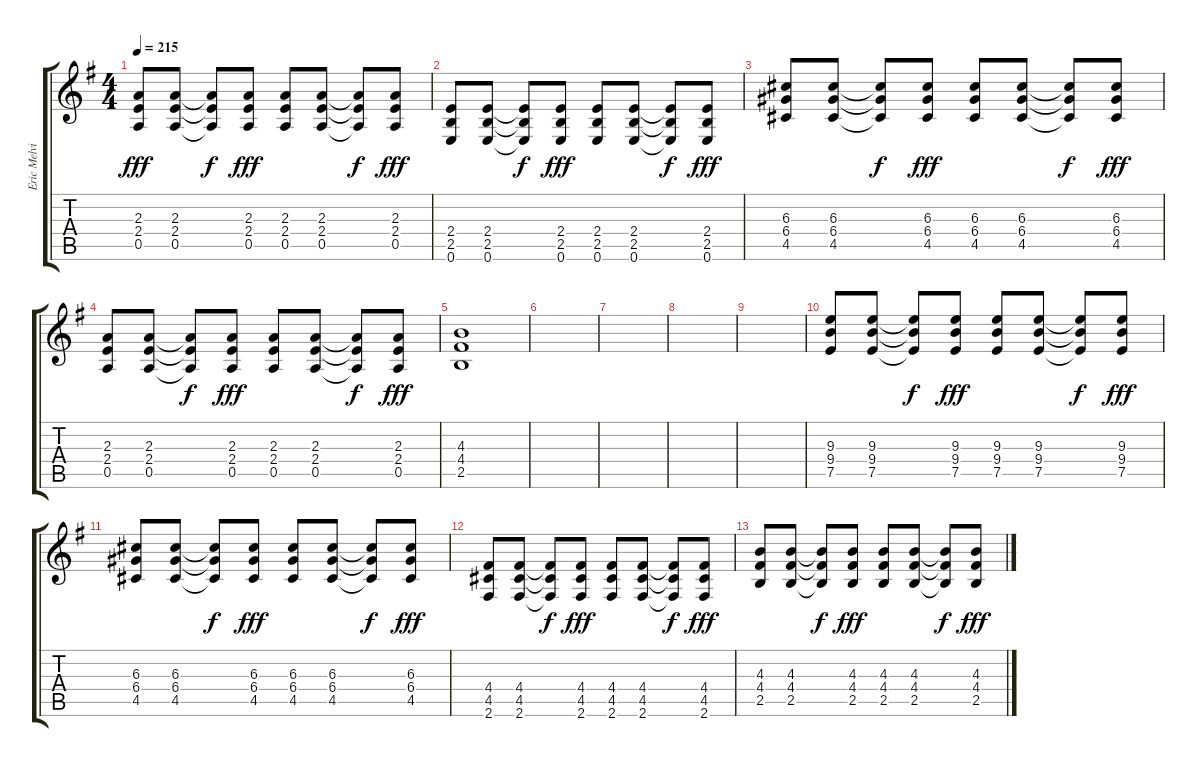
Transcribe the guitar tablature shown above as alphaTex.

\track ("Eric Melvin" "Eric Melvi") {instrument overdrivenguitar}
\staff {score tabs}
\tuning (E4 B3 G3 D3 A2 E2) {hide}
\ts (4 4)
\tempo 215
\clef g2
\ks eminor
(2.3 2.4 0.5).8{dy fff} (2.3 2.4 0.5).8 (2.3{t} 2.4{t} 0.5{t}).8{dy f} (2.3 2.4 0.5).8{dy fff} (2.3 2.4 0.5).8 (2.3 2.4 0.5).8 (2.3{t} 2.4{t} 0.5{t}).8{dy f} (2.3 2.4 0.5).8{dy fff} |
(2.4 2.5 0.6).8 (2.4 2.5 0.6).8 (2.4{t} 2.5{t} 0.6{t}).8{dy f} (2.4 2.5 0.6).8{dy fff} (2.4 2.5 0.6).8 (2.4 2.5 0.6).8 (2.4{t} 2.5{t} 0.6{t}).8{dy f} (2.4 2.5 0.6).8{dy fff} |
(6.3 6.4 4.5).8 (6.3 6.4 4.5).8 (6.3{t} 6.4{t} 4.5{t}).8{dy f} (6.3 6.4 4.5).8{dy fff} (6.3 6.4 4.5).8 (6.3 6.4 4.5).8 (6.3{t} 6.4{t} 4.5{t}).8{dy f} (6.3 6.4 4.5).8{dy fff} |
(2.3 2.4 0.5).8 (2.3 2.4 0.5).8 (2.3{t} 2.4{t} 0.5{t}).8{dy f} (2.3 2.4 0.5).8{dy fff} (2.3 2.4 0.5).8 (2.3 2.4 0.5).8 (2.3{t} 2.4{t} 0.5{t}).8{dy f} (2.3 2.4 0.5).8{dy fff} |
(4.3 4.4 2.5).1 |
|
|
|
|
(9.3 9.4 7.5).8 (9.3 9.4 7.5).8 (9.3{t} 9.4{t} 7.5{t}).8{dy f} (9.3 9.4 7.5).8{dy fff} (9.3 9.4 7.5).8 (9.3 9.4 7.5).8 (9.3{t} 9.4{t} 7.5{t}).8{dy f} (9.3 9.4 7.5).8{dy fff} |
(6.3 6.4 4.5).8 (6.3 6.4 4.5).8 (6.3{t} 6.4{t} 4.5{t}).8{dy f} (6.3 6.4 4.5).8{dy fff} (6.3 6.4 4.5).8 (6.3 6.4 4.5).8 (6.3{t} 6.4{t} 4.5{t}).8{dy f} (6.3 6.4 4.5).8{dy fff} |
(4.4 4.5 2.6).8 (4.4 4.5 2.6).8 (4.4{t} 4.5{t} 2.6{t}).8{dy f} (4.4 4.5 2.6).8{dy fff} (4.4 4.5 2.6).8 (4.4 4.5 2.6).8 (4.4{t} 4.5{t} 2.6{t}).8{dy f} (4.4 4.5 2.6).8{dy fff} |
(4.3 4.4 2.5).8 (4.3 4.4 2.5).8 (4.3{t} 4.4{t} 2.5{t}).8{dy f} (4.3 4.4 2.5).8{dy fff} (4.3 4.4 2.5).8 (4.3 4.4 2.5).8 (4.3{t} 4.4{t} 2.5{t}).8{dy f} (4.3 4.4 2.5).8{dy fff}
